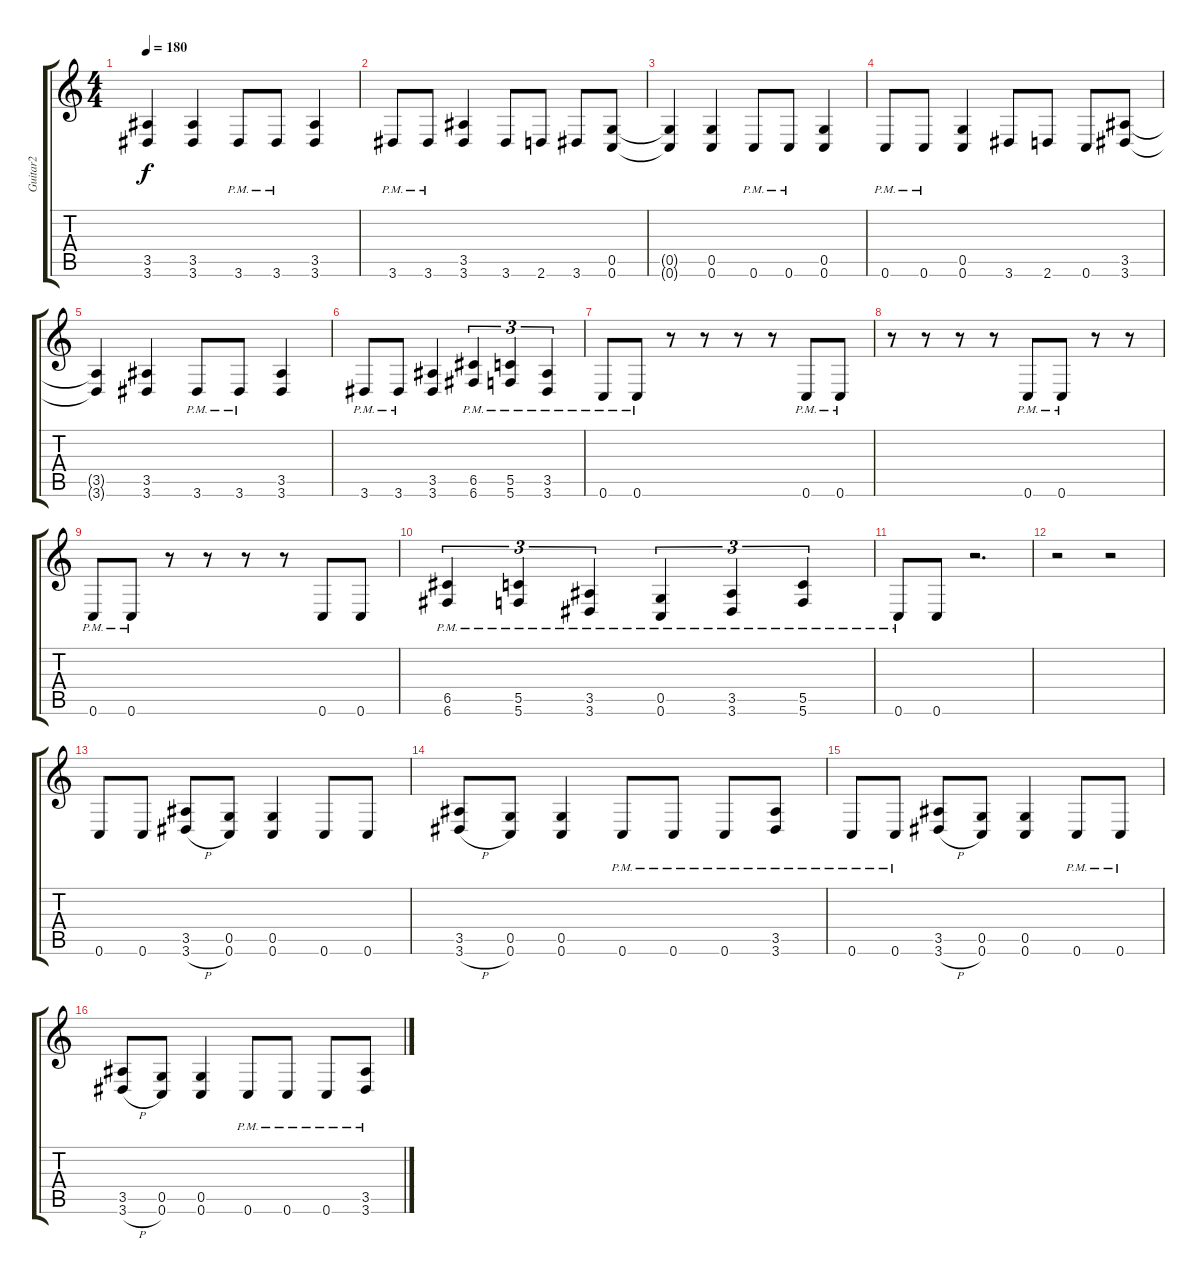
\track ("Guitar2" "Guitar2") {instrument distortionguitar}
\staff {score tabs}
\tuning (D4 A3 F3 C3 G2 C2) {hide}
\ts (4 4)
\tempo 180
\clef g2
\ks c
(3.5{t} 3.6{t}).4{dy f} (3.5 3.6).4 3.6{pm}.8 3.6{pm}.8 (3.5 3.6).4 |
3.6{pm}.8 3.6{pm}.8 (3.5 3.6).4 3.6.8 2.6.8 3.6.8 (0.5 0.6).8 |
(0.5{t} 0.6{t}).4 (0.5 0.6).4 0.6{pm}.8 0.6{pm}.8 (0.5 0.6).4 |
0.6{pm}.8 0.6{pm}.8 (0.5 0.6).4 3.6.8 2.6.8 0.6.8 (3.5 3.6).8 |
(3.5{t} 3.6{t}).4 (3.5 3.6).4 3.6{pm}.8 3.6{pm}.8 (3.5 3.6).4 |
3.6{pm}.8 3.6{pm}.8 (3.5 3.6).4 (6.5 6.6{pm}).4{tu (3 2)} (5.5 5.6{pm}).4{tu (3 2)} (3.5 3.6{pm}).4{tu (3 2)} |
0.6{pm}.8 0.6{pm}.8 r.8 r.8 r.8 r.8 0.6{pm}.8 0.6{pm}.8 |
r.8 r.8 r.8 r.8 0.6{pm}.8 0.6{pm}.8 r.8 r.8 |
0.6{pm}.8 0.6{pm}.8 r.8 r.8 r.8 r.8 0.6.8 0.6.8 |
(6.5 6.6{pm}).4{tu (3 2)} (5.5 5.6{pm}).4{tu (3 2)} (3.5 3.6{pm}).4{tu (3 2)} (0.5 0.6{pm}).4{tu (3 2)} (3.5 3.6{pm}).4{tu (3 2)} (5.5 5.6{pm}).4{tu (3 2)} |
0.6{pm}.8 0.6.8 r.2{d} |
r.2 r.2 |
0.6.8 0.6.8 (3.5 3.6{h}).8 (0.5 0.6).8 (0.5 0.6).4 0.6.8 0.6.8 |
(3.5 3.6{h}).8 (0.5 0.6).8 (0.5 0.6).4 0.6{pm}.8 0.6{pm}.8 0.6{pm}.8 (3.5 3.6{pm}).8 |
0.6{pm}.8 0.6{pm}.8 (3.5 3.6{h}).8 (0.5 0.6).8 (0.5 0.6).4 0.6{pm}.8 0.6{pm}.8 |
(3.5 3.6{h}).8 (0.5 0.6).8 (0.5 0.6).4 0.6{pm}.8 0.6{pm}.8 0.6{pm}.8 (3.5 3.6{pm}).8
